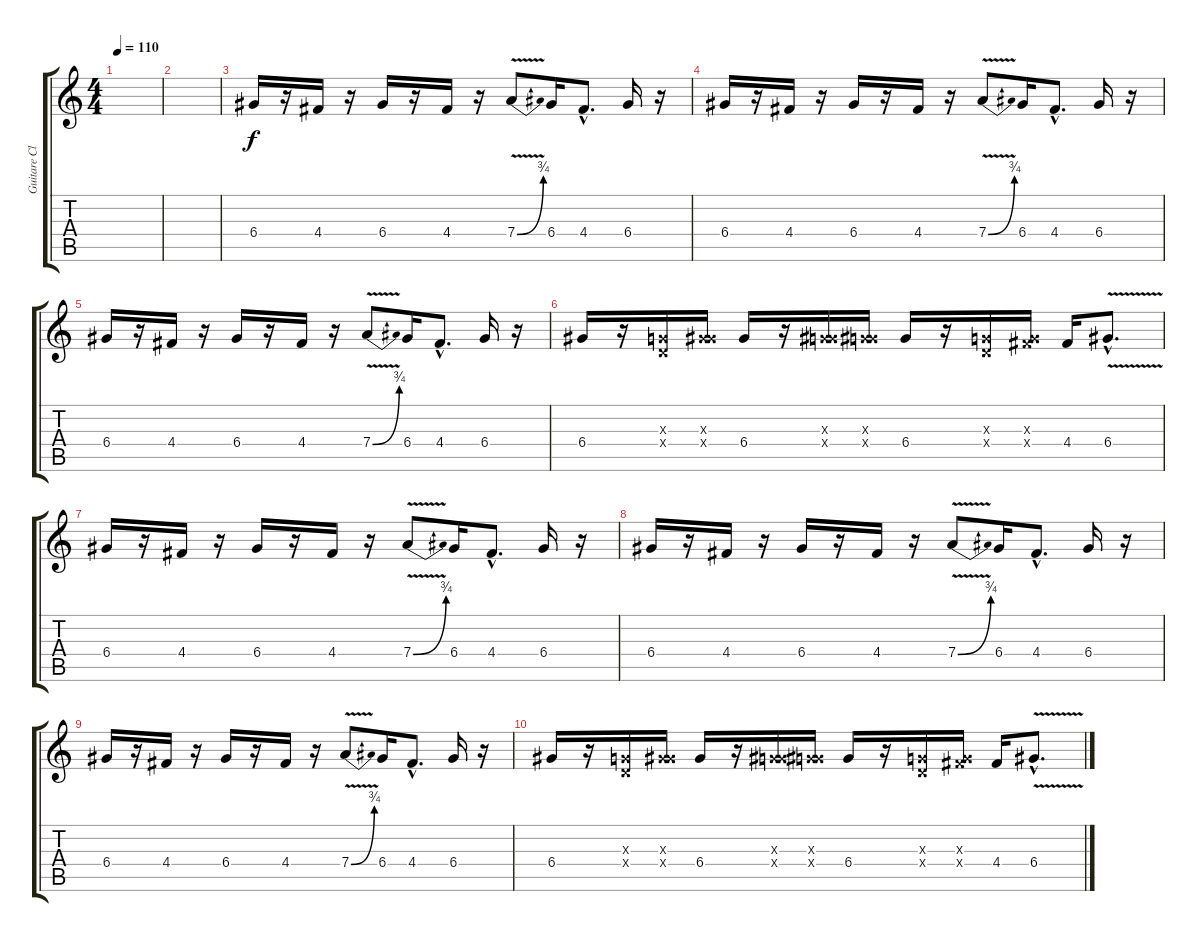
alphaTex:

\track ("Guitare Clean" "Guitare Cl") {instrument electricguitarclean}
\staff {score tabs}
\tuning (E4 B3 G3 D3 A2 E2) {hide}
\ts (4 4)
\tempo 110
\clef g2
\ks c
|
|
6.4.16 r.16 4.4.16 r.16 6.4.16 r.16 4.4.16 r.16 7.4{be (bend 0 0 60 3) v}.8 6.4.16 4.4{hac}.8{d} 6.4.16 r.16 |
6.4.16 r.16 4.4.16 r.16 6.4.16 r.16 4.4.16 r.16 7.4{be (bend 0 0 60 3) v}.8 6.4.16 4.4{hac}.8{d} 6.4.16 r.16 |
6.4.16 r.16 4.4.16 r.16 6.4.16 r.16 4.4.16 r.16 7.4{be (bend 0 0 60 3) v}.8 6.4.16 4.4{hac}.8{d} 6.4.16 r.16 |
6.4.16 r.16 (0.3{x} 0.4{x}).16 (0.3{x} 6.4{x}).16 6.4.16 r.16 (0.3{x} 6.4{x}).16 (0.3{x} 6.4{x}).16 6.4.16 r.16 (0.3{x} 0.4{x}).16 (0.3{x} 4.4{x}).16 4.4.16 6.4{v hac}.8{d} |
6.4.16 r.16 4.4.16 r.16 6.4.16 r.16 4.4.16 r.16 7.4{be (bend 0 0 60 3) v}.8 6.4.16 4.4{hac}.8{d} 6.4.16 r.16 |
6.4.16 r.16 4.4.16 r.16 6.4.16 r.16 4.4.16 r.16 7.4{be (bend 0 0 60 3) v}.8 6.4.16 4.4{hac}.8{d} 6.4.16 r.16 |
6.4.16 r.16 4.4.16 r.16 6.4.16 r.16 4.4.16 r.16 7.4{be (bend 0 0 60 3) v}.8 6.4.16 4.4{hac}.8{d} 6.4.16 r.16 |
6.4.16 r.16 (0.3{x} 0.4{x}).16 (0.3{x} 6.4{x}).16 6.4.16 r.16 (0.3{x} 6.4{x}).16 (0.3{x} 6.4{x}).16 6.4.16 r.16 (0.3{x} 0.4{x}).16 (0.3{x} 4.4{x}).16 4.4.16 6.4{v hac}.8{d}
